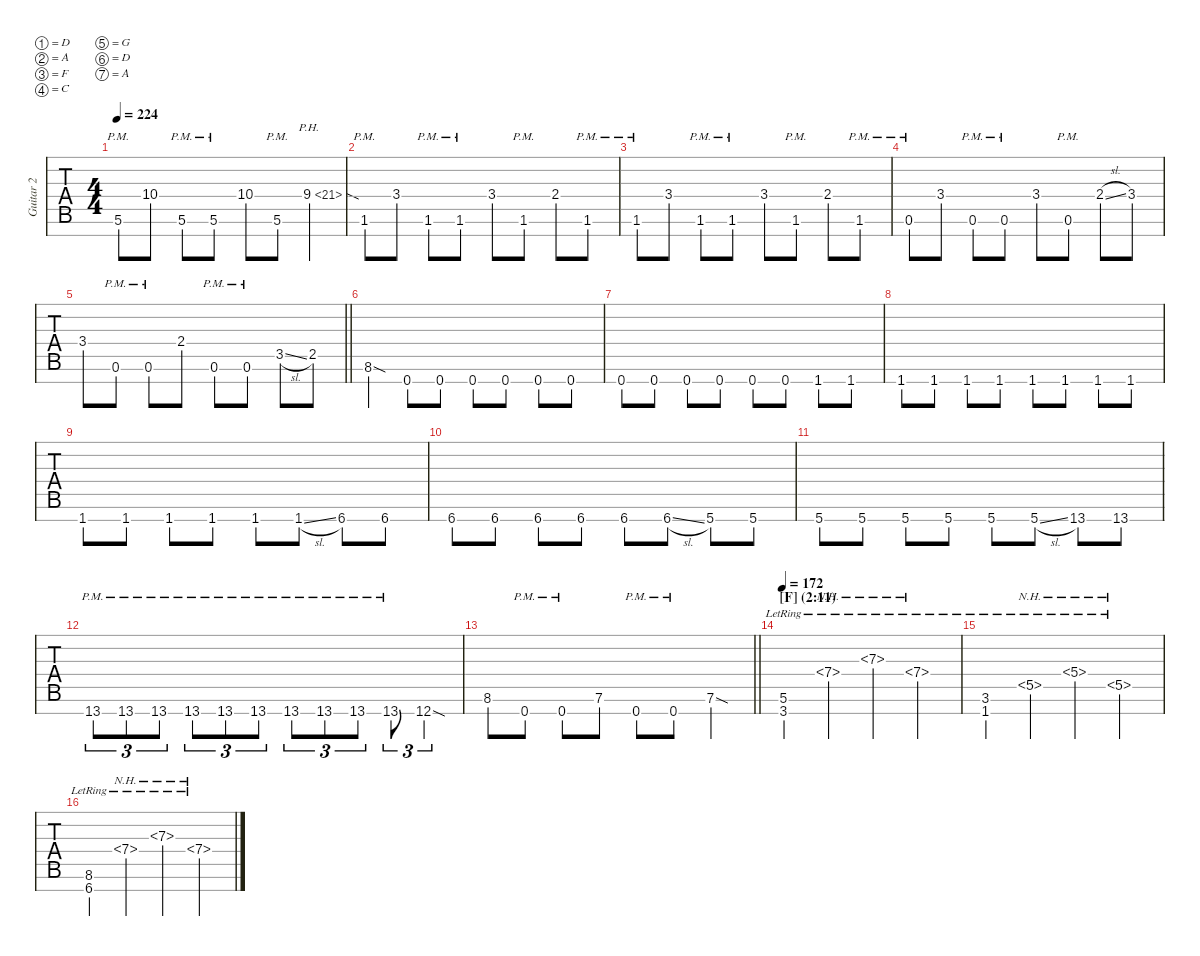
\defaultSystemsLayout 2
\hideDynamics
\bracketExtendMode nobrackets
\multiTrackTrackNamePolicy allsystems
\firstSystemTrackNameMode fullname
\otherSystemsTrackNameMode fullname
\otherSystemsTrackNameOrientation horizontal
\track ("Guitar 2" "Gtr. 2") {instrument distortionguitar}
\staff {tabs}
\tuning (D4 A3 F3 C3 G2 D2 A1)
\ts (4 4)
\tempo 224
\clef g2
\ks aminor
5.6{pm}.8{dy f} 10.4.8 5.6{pm}.8 5.6{pm}.8 10.4.8 5.6{pm}.8 9.4{ph 12 sod}.4 |
\scale
0.996164 1.6{pm}.8 3.4.8 1.6{pm}.8 1.6{pm}.8 3.4.8 1.6{pm}.8 2.4.8 1.6{pm}.8 |
\scale
1.00424 1.6{pm}.8 3.4.8 1.6{pm}.8 1.6{pm}.8 3.4.8 1.6{pm}.8 2.4.8 1.6{pm}.8 |
\scale
0.998856 0.6{pm}.8 3.4.8 0.6{pm}.8 0.6{pm}.8 3.4.8 0.6{pm}.8 2.4{sl}.8 3.4.8 |
\scale
1.00074
\barLineRight lightlight
3.4.8 0.6{pm}.8 0.6{pm}.8 2.4.8 0.6{pm}.8 0.6{pm}.8 3.5{sl}.8 2.5.8 |
\scale
0.998027 8.6{sod}.4 0.7.8 0.7.8 0.7.8 0.7.8 0.7.8 0.7.8 |
\scale
0.99976 0.7.8 0.7.8 0.7.8 0.7.8 0.7.8 0.7.8 1.7.8 1.7.8 |
\scale
1.00245 1.7.8 1.7.8 1.7.8 1.7.8 1.7.8 1.7.8 1.7.8 1.7.8 |
\scale
0.999761 1.7.8 1.7.8 1.7.8 1.7.8 1.7.8 1.7{sl}.8 6.7.8 6.7.8 |
\scale
0.996883 6.7.8 6.7.8 6.7.8 6.7.8 6.7.8 6.7{sl}.8 5.7.8 5.7.8 |
\scale
1.00131 5.7.8 5.7.8 5.7.8 5.7.8 5.7.8 5.7{sl}.8 13.7.8 13.7.8 |
\scale
1.004 13.7{pm}.8{tu (3 2)} 13.7{pm}.8{tu (3 2)} 13.7{pm}.8{tu (3 2)} 13.7{pm}.8{tu (3 2)} 13.7{pm}.8{tu (3 2)} 13.7{pm}.8{tu (3 2)} 13.7{pm}.8{tu (3 2)} 13.7{pm}.8{tu (3 2)} 13.7{pm}.8{tu (3 2)} 13.7{pm}.8{tu (3 2)} 12.7{sod}.4{tu (3 2)} |
\scale
0.997809
\barLineRight lightlight
8.6.8 0.7{pm}.8 0.7{pm}.8 7.6.8 0.7{pm}.8 0.7{pm}.8 7.6{sod}.4 |
\section ("" "[F] (2:11)")
\scale
0.996883
\tempo 172
(5.6{lr} 3.7{lr}).4 7.4{nh lr}.4 7.3{nh lr}.4 7.4{nh lr}.4 |
\scale
1.004 (3.6{lr} 1.7{lr}).4 5.5{nh lr}.4 5.4{nh lr}.4 5.5{nh lr}.4 |
\scale
1.00131 (8.6{lr} 6.7{lr}).4 7.4{nh lr}.4 7.3{nh lr}.4 7.4{nh lr}.4
